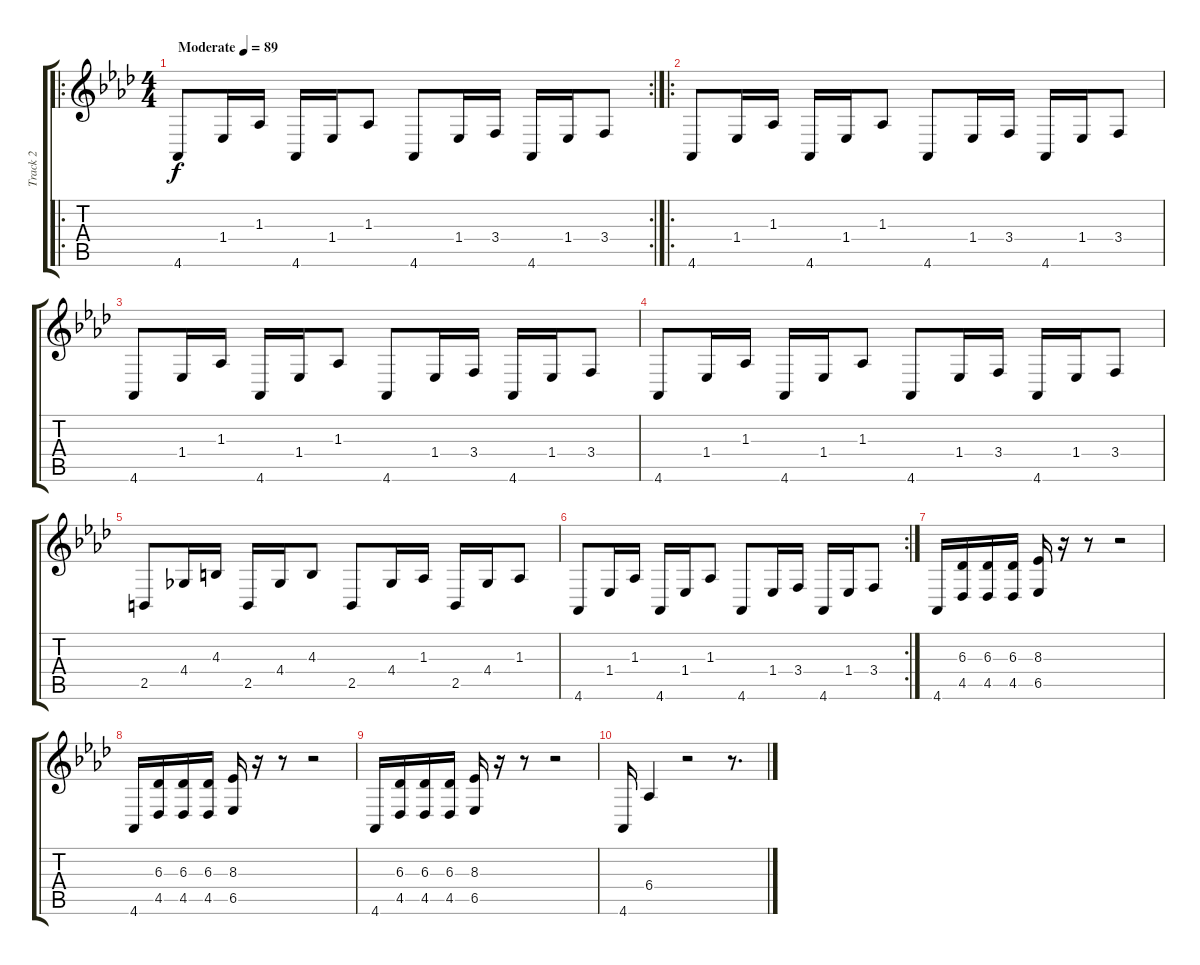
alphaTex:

\track ("Track 2" "Track 2") {instrument acousticgrandpiano}
\staff {score tabs}
\tuning (E4 B3 G3 D3 A2 E2) {hide}
\ro
\rc 2
\ts (4 4)
\tempo (89 "Moderate")
\clef g2
\ks ab
4.6.8{dy f instrument acousticgrandpiano} 1.4.16 1.3.16 4.6.16 1.4.16 1.3.8 4.6.8 1.4.16 3.4.16 4.6.16 1.4.16 3.4.8 |
\ro
4.6.8 1.4.16 1.3.16 4.6.16 1.4.16 1.3.8 4.6.8 1.4.16 3.4.16 4.6.16 1.4.16 3.4.8 |
4.6.8 1.4.16 1.3.16 4.6.16 1.4.16 1.3.8 4.6.8 1.4.16 3.4.16 4.6.16 1.4.16 3.4.8 |
4.6.8 1.4.16 1.3.16 4.6.16 1.4.16 1.3.8 4.6.8 1.4.16 3.4.16 4.6.16 1.4.16 3.4.8 |
2.5.8 4.4.16 4.3.16 2.5.16 4.4.16 4.3.8 2.5.8 4.4.16 1.3.16 2.5.16 4.4.16 1.3.8 |
\rc 2
4.6.8 1.4.16 1.3.16 4.6.16 1.4.16 1.3.8 4.6.8 1.4.16 3.4.16 4.6.16 1.4.16 3.4.8 |
4.6.16 (6.3 4.5).16 (6.3 4.5).16 (6.3 4.5).16 (8.3 6.5).16 r.16 r.8 r.2 |
4.6.16 (6.3 4.5).16 (6.3 4.5).16 (6.3 4.5).16 (8.3 6.5).16 r.16 r.8 r.2 |
4.6.16 (6.3 4.5).16 (6.3 4.5).16 (6.3 4.5).16 (8.3 6.5).16 r.16 r.8 r.2 |
4.6.16 6.4.4 r.2 r.8{d}
